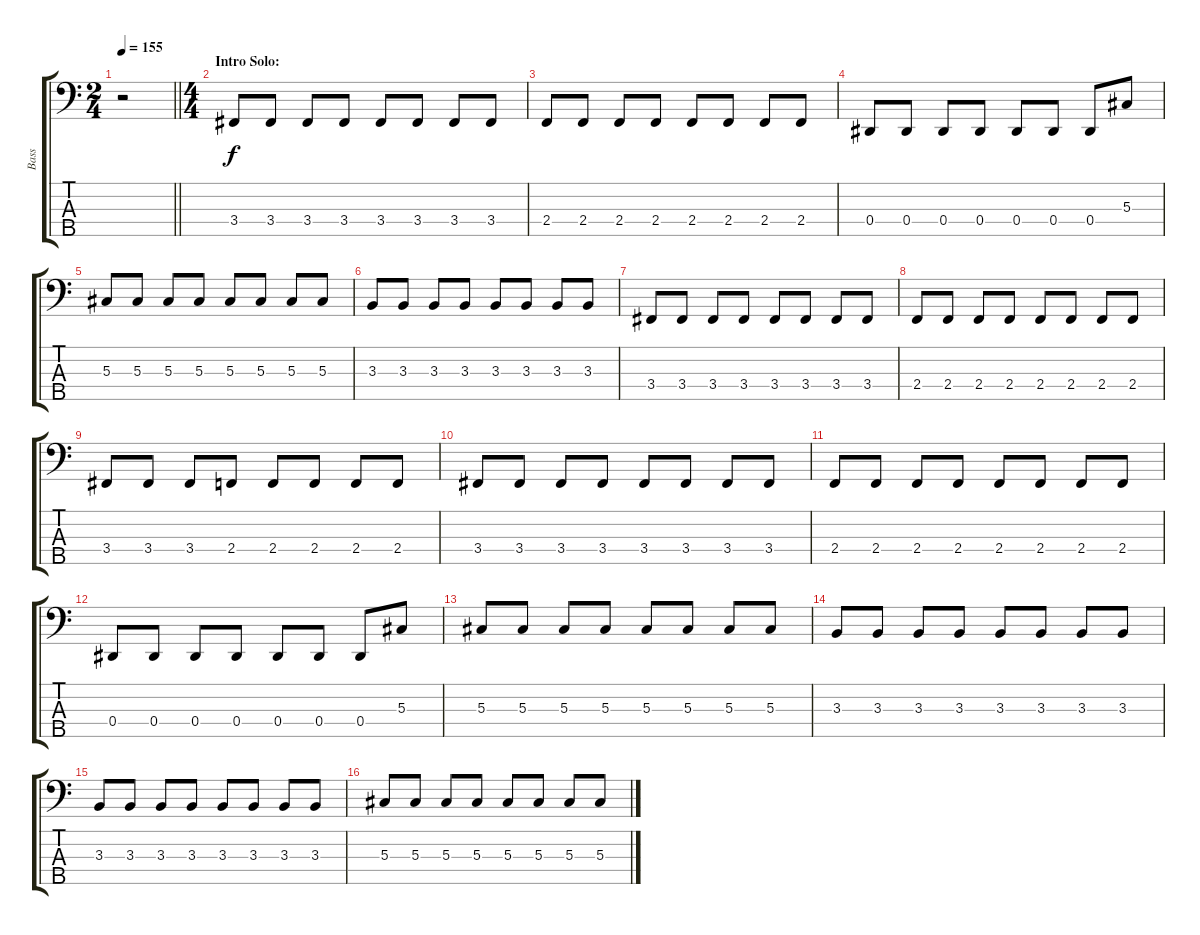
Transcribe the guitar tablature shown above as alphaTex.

\track ("Bass" "Bass") {instrument electricbasspick}
\staff {score tabs}
\tuning (Gb2 Db2 Ab1 Eb1 Bb0) {hide}
\ts (2 4)
\tempo 155
\clef f4
\barLineRight lightlight
\ks c
r.2{dy f instrument electricbasspick} |
\ts (4 4)
\section ("" "Intro Solo:")
3.4.8 3.4.8 3.4.8 3.4.8 3.4.8 3.4.8 3.4.8 3.4.8 |
2.4.8 2.4.8 2.4.8 2.4.8 2.4.8 2.4.8 2.4.8 2.4.8 |
0.4.8 0.4.8 0.4.8 0.4.8 0.4.8 0.4.8 0.4.8 5.3.8 |
5.3.8 5.3.8 5.3.8 5.3.8 5.3.8 5.3.8 5.3.8 5.3.8 |
3.3.8 3.3.8 3.3.8 3.3.8 3.3.8 3.3.8 3.3.8 3.3.8 |
3.4.8 3.4.8 3.4.8 3.4.8 3.4.8 3.4.8 3.4.8 3.4.8 |
2.4.8 2.4.8 2.4.8 2.4.8 2.4.8 2.4.8 2.4.8 2.4.8 |
3.4.8 3.4.8 3.4.8 2.4.8 2.4.8 2.4.8 2.4.8 2.4.8 |
3.4.8 3.4.8 3.4.8 3.4.8 3.4.8 3.4.8 3.4.8 3.4.8 |
2.4.8 2.4.8 2.4.8 2.4.8 2.4.8 2.4.8 2.4.8 2.4.8 |
0.4.8 0.4.8 0.4.8 0.4.8 0.4.8 0.4.8 0.4.8 5.3.8 |
5.3.8 5.3.8 5.3.8 5.3.8 5.3.8 5.3.8 5.3.8 5.3.8 |
3.3.8 3.3.8 3.3.8 3.3.8 3.3.8 3.3.8 3.3.8 3.3.8 |
3.3.8 3.3.8 3.3.8 3.3.8 3.3.8 3.3.8 3.3.8 3.3.8 |
5.3.8 5.3.8 5.3.8 5.3.8 5.3.8 5.3.8 5.3.8 5.3.8
